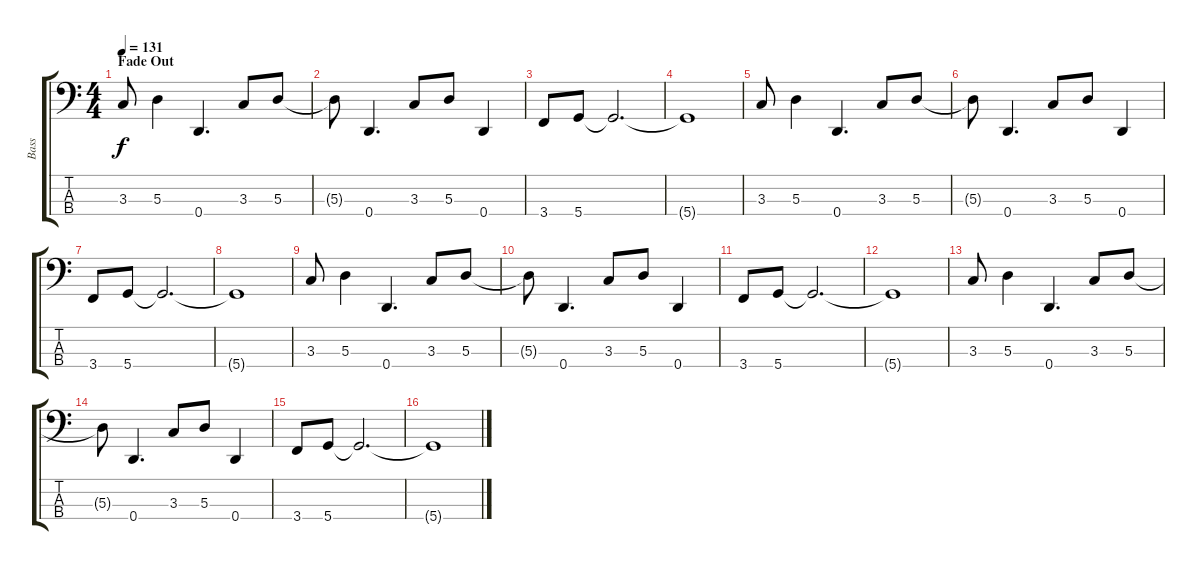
\track ("Bass" "Bass") {instrument electricbassfinger}
\staff {score tabs}
\tuning (G2 D2 A1 D1) {hide}
\ts (4 4)
\section ("" "Fade Out")
\tempo 131
\clef f4
\ks c
3.3.8{dy f} 5.3.4 0.4.4{d} 3.3.8 5.3.8 |
5.3{t}.8 0.4.4{d} 3.3.8 5.3.8 0.4.4 |
3.4.8 5.4.8 5.4{t}.2{d} |
5.4{t}.1 |
3.3.8 5.3.4 0.4.4{d} 3.3.8 5.3.8 |
5.3{t}.8 0.4.4{d} 3.3.8 5.3.8 0.4.4 |
3.4.8 5.4.8 5.4{t}.2{d} |
5.4{t}.1 |
3.3.8{volume 7} 5.3.4 0.4.4{d} 3.3.8 5.3.8 |
5.3{t}.8 0.4.4{d} 3.3.8 5.3.8 0.4.4 |
3.4.8 5.4.8 5.4{t}.2{d} |
5.4{t}.1 |
3.3.8 5.3.4 0.4.4{d volume 3} 3.3.8 5.3.8 |
5.3{t}.8 0.4.4{d} 3.3.8 5.3.8 0.4.4 |
3.4.8 5.4.8 5.4{t}.2{d} |
5.4{t}.1
